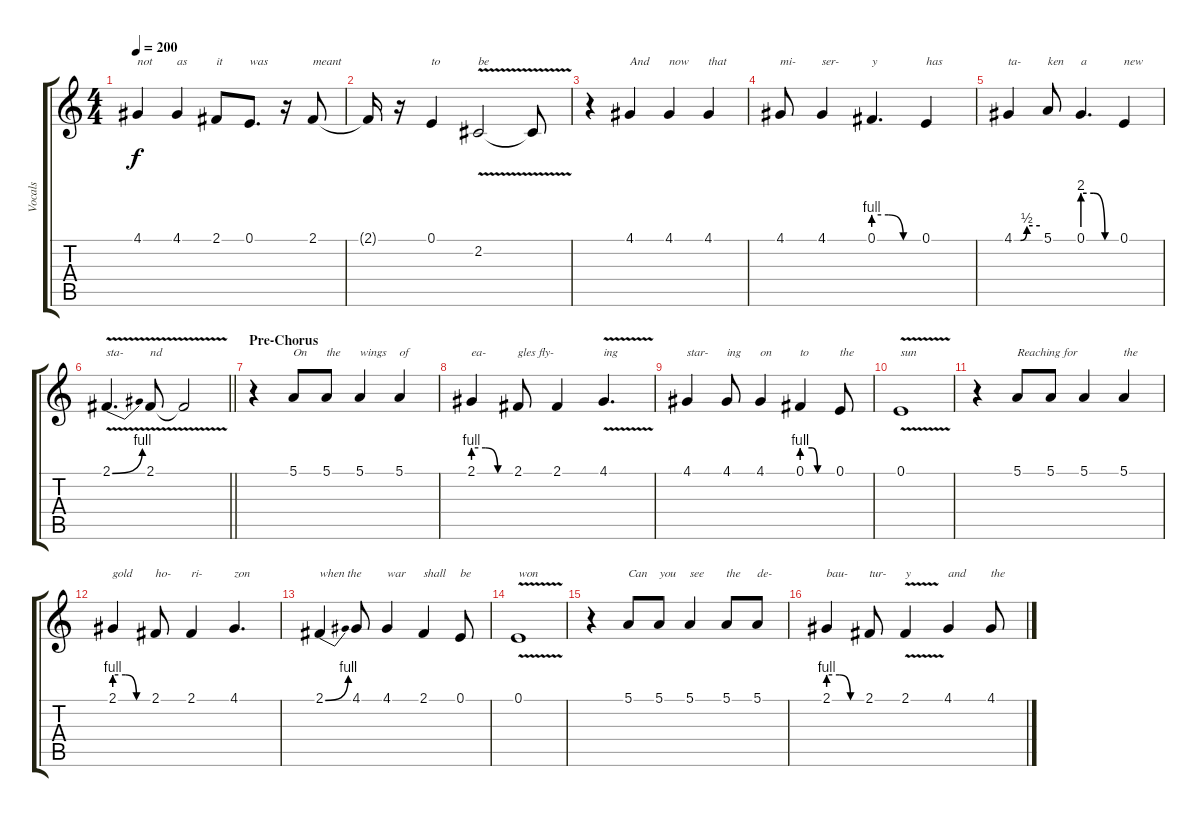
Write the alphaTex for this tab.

\track ("Vocals" "Vocals") {instrument lead2sawtooth}
\staff {score tabs}
\tuning (E4 B3 G3 D3 A2 E2) {hide}
\ts (4 4)
\tempo 200
\clef g2
\ks c
4.1.4{txt "not" dy f} 4.1.4{txt "as"} 2.1.8{txt "it"} 0.1.8{d txt "was"} r.16 2.1.8{txt "meant"} |
2.1{t}.16 r.16 0.1.4{txt "to"} 2.2{v}.2{txt "be"} 2.2{t}.8 |
r.4 4.1.4{txt "And"} 4.1.4{txt "now"} 4.1.4{txt "that"} |
4.1.8{txt "mi-"} 4.1.4{txt "ser-"} 0.1{be (custom 0 4 20 4 40 0 60 0)}.4{d txt "y"} 0.1.4{txt "has"} |
4.1{be (custom 0 0 15 0 30 2 60 2)}.4{txt "ta-"} 5.1.8{txt "ken"} 0.1{be (custom 0 8 20 8 40 0 60 0)}.4{d txt "a"} 0.1.4{txt "new"} |
\barLineRight lightlight
2.1{be (bend 0 0 60 4) v}.4{d txt "sta-"} 2.1{v}.8{txt "nd"} 2.1{t}.2 |
\section ("" "Pre-Chorus")
r.4 5.1.8{txt "On"} 5.1.8{txt "the"} 5.1.4{txt "wings"} 5.1.4{txt "of"} |
2.1{be (custom 0 4 20 4 40 0 60 0)}.4{txt "ea-"} 2.1.8{txt "gles fly-"} 2.1.4 4.1{v}.4{d txt "ing"} |
4.1.4{txt "star-"} 4.1.8{txt "ing"} 4.1.4{txt "on"} 0.1{be (custom 0 4 20 4 31 0 60 0)}.4{txt "to"} 0.1.8{txt "the"} |
0.1{v}.1{txt "sun"} |
r.4 5.1.8{txt "Reaching for"} 5.1.8 5.1.4 5.1.4{txt "the"} |
2.1{be (custom 0 4 20 4 40 0 60 0)}.4{txt "gold"} 2.1.8{txt "ho-"} 2.1.4{txt "ri-"} 4.1.4{d txt "zon"} |
2.1{be (bend 0 0 60 4)}.4{txt "when the"} 4.1.8 4.1.4{txt "war"} 2.1.4{txt "shall"} 0.1.8{txt "be"} |
0.1{v}.1{txt "won"} |
r.4 5.1.8{txt "Can"} 5.1.8{txt "you"} 5.1.4{txt "see"} 5.1.8{txt "the"} 5.1.8{txt "de-"} |
2.1{be (custom 0 4 20 4 40 0 60 0)}.4{txt "bau-"} 2.1.8{txt "tur-"} 2.1{v}.4{txt "y"} 4.1.4{txt "and"} 4.1.8{txt "the"}
